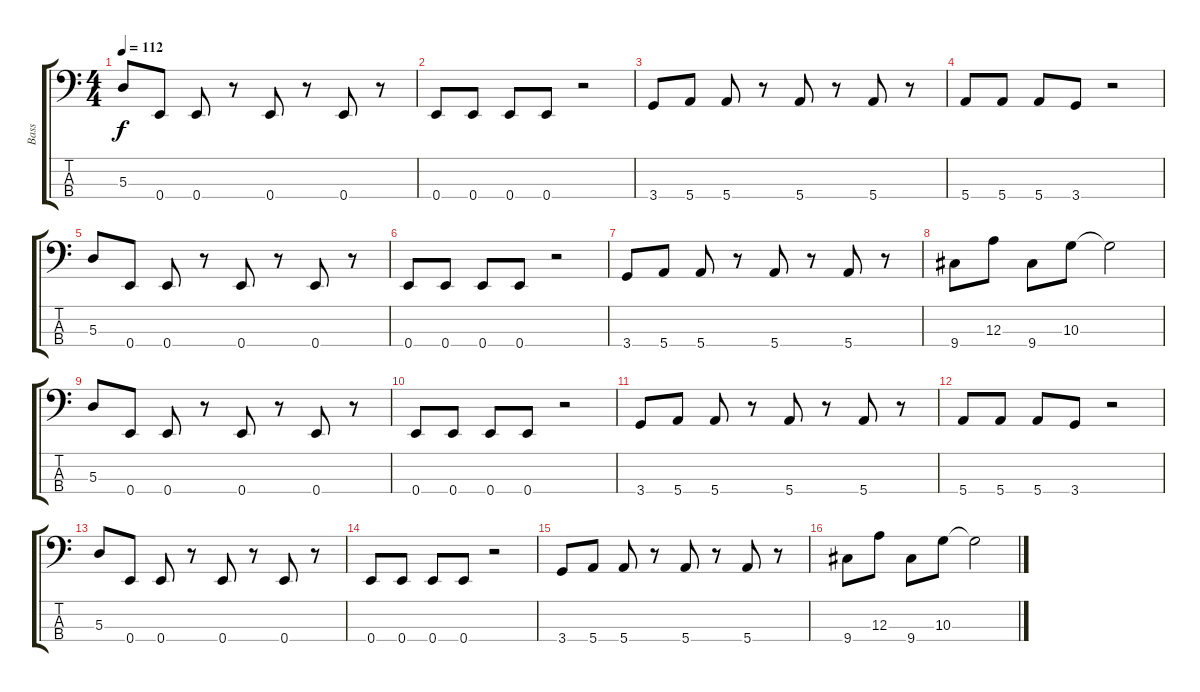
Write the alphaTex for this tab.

\track ("Bass" "Bass") {instrument electricbassfinger}
\staff {score tabs}
\tuning (G2 D2 A1 E1) {hide}
\ts (4 4)
\tempo 112
\clef f4
\ks c
5.3.8{dy f instrument electricbassfinger} 0.4.8 0.4.8 r.8 0.4.8 r.8 0.4.8 r.8 |
0.4.8 0.4.8 0.4.8 0.4.8 r.2 |
3.4.8 5.4.8 5.4.8 r.8 5.4.8 r.8 5.4.8 r.8 |
5.4.8 5.4.8 5.4.8 3.4.8 r.2 |
5.3.8 0.4.8 0.4.8 r.8 0.4.8 r.8 0.4.8 r.8 |
0.4.8 0.4.8 0.4.8 0.4.8 r.2 |
3.4.8 5.4.8 5.4.8 r.8 5.4.8 r.8 5.4.8 r.8 |
9.4.8 12.3.8 9.4.8 10.3.8 10.3{t}.2 |
5.3.8 0.4.8 0.4.8 r.8 0.4.8 r.8 0.4.8 r.8 |
0.4.8 0.4.8 0.4.8 0.4.8 r.2 |
3.4.8 5.4.8 5.4.8 r.8 5.4.8 r.8 5.4.8 r.8 |
5.4.8 5.4.8 5.4.8 3.4.8 r.2 |
5.3.8 0.4.8 0.4.8 r.8 0.4.8 r.8 0.4.8 r.8 |
0.4.8 0.4.8 0.4.8 0.4.8 r.2 |
3.4.8 5.4.8 5.4.8 r.8 5.4.8 r.8 5.4.8 r.8 |
9.4.8 12.3.8 9.4.8 10.3.8 10.3{t}.2
